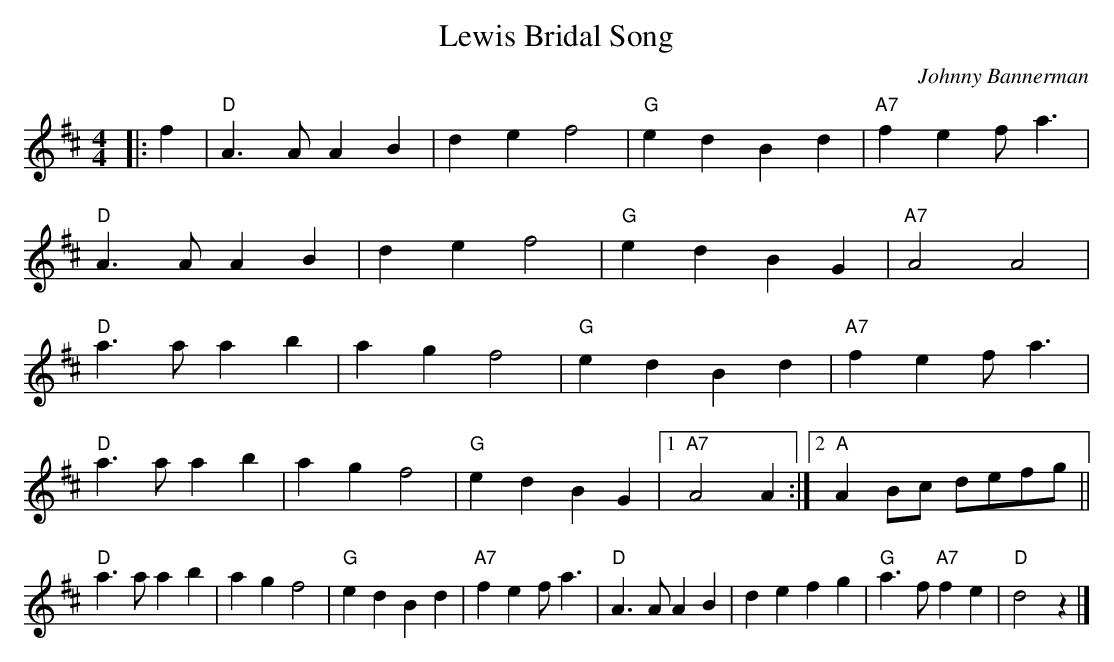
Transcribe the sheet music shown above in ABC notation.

X:1
T:Lewis Bridal Song
C:Johnny Bannerman
M:4/4
L:1/4
K:D
|:f |"D" A>A AB | de f2 | "G" ed Bd |  "A7" fe f<a |!
"D" A>A AB  | de f2 | "G" ed BG |  "A7" A2 A2  |!
"D" a>a ab | ag f2 | "G" ed Bd |"A7" fe f<a |!
"D" a>a ab | ag f2 | "G" ed BG |1 "A7" A2 A  :|2 "A" AB/c/ d/e/f/g/ ||!
\
"D" a>a ab | ag f2 | "G" ed       Bd | "A7" fe f<a |\
"D" A>A AB | de fg | "G" a>f "A7" fe | "D"  d2 z   |]
